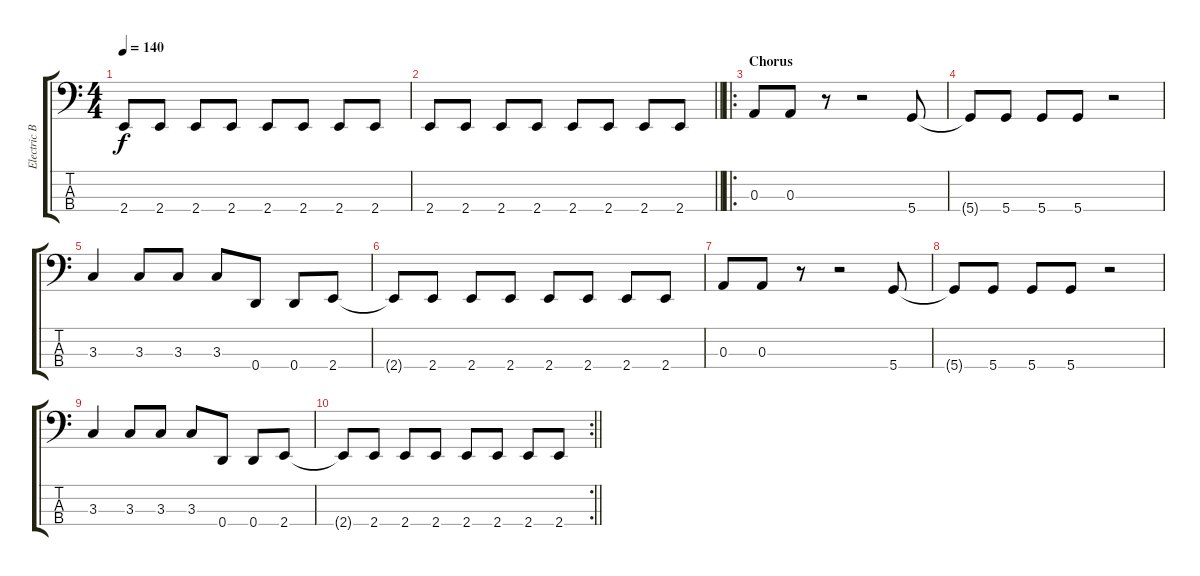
\track ("Electric Bass" "Electric B") {instrument electricbassfinger}
\staff {score tabs}
\tuning (G2 D2 A1 D1) {hide}
\ts (4 4)
\tempo 140
\clef f4
\ks c
2.4.8{dy f} 2.4.8 2.4.8 2.4.8 2.4.8 2.4.8 2.4.8 2.4.8 |
\barLineRight lightlight
2.4.8 2.4.8 2.4.8 2.4.8 2.4.8 2.4.8 2.4.8 2.4.8 |
\ro
\section ("" "Chorus")
0.3.8 0.3.8 r.8 r.2 5.4.8 |
5.4{t}.8 5.4.8 5.4.8 5.4.8 r.2 |
3.3.4 3.3.8 3.3.8 3.3.8 0.4.8 0.4.8 2.4.8 |
2.4{t}.8 2.4.8 2.4.8 2.4.8 2.4.8 2.4.8 2.4.8 2.4.8 |
0.3.8 0.3.8 r.8 r.2 5.4.8 |
5.4{t}.8 5.4.8 5.4.8 5.4.8 r.2 |
3.3.4 3.3.8 3.3.8 3.3.8 0.4.8 0.4.8 2.4.8 |
\rc 2
\barLineRight lightlight
2.4{t}.8 2.4.8 2.4.8 2.4.8 2.4.8 2.4.8 2.4.8 2.4.8
